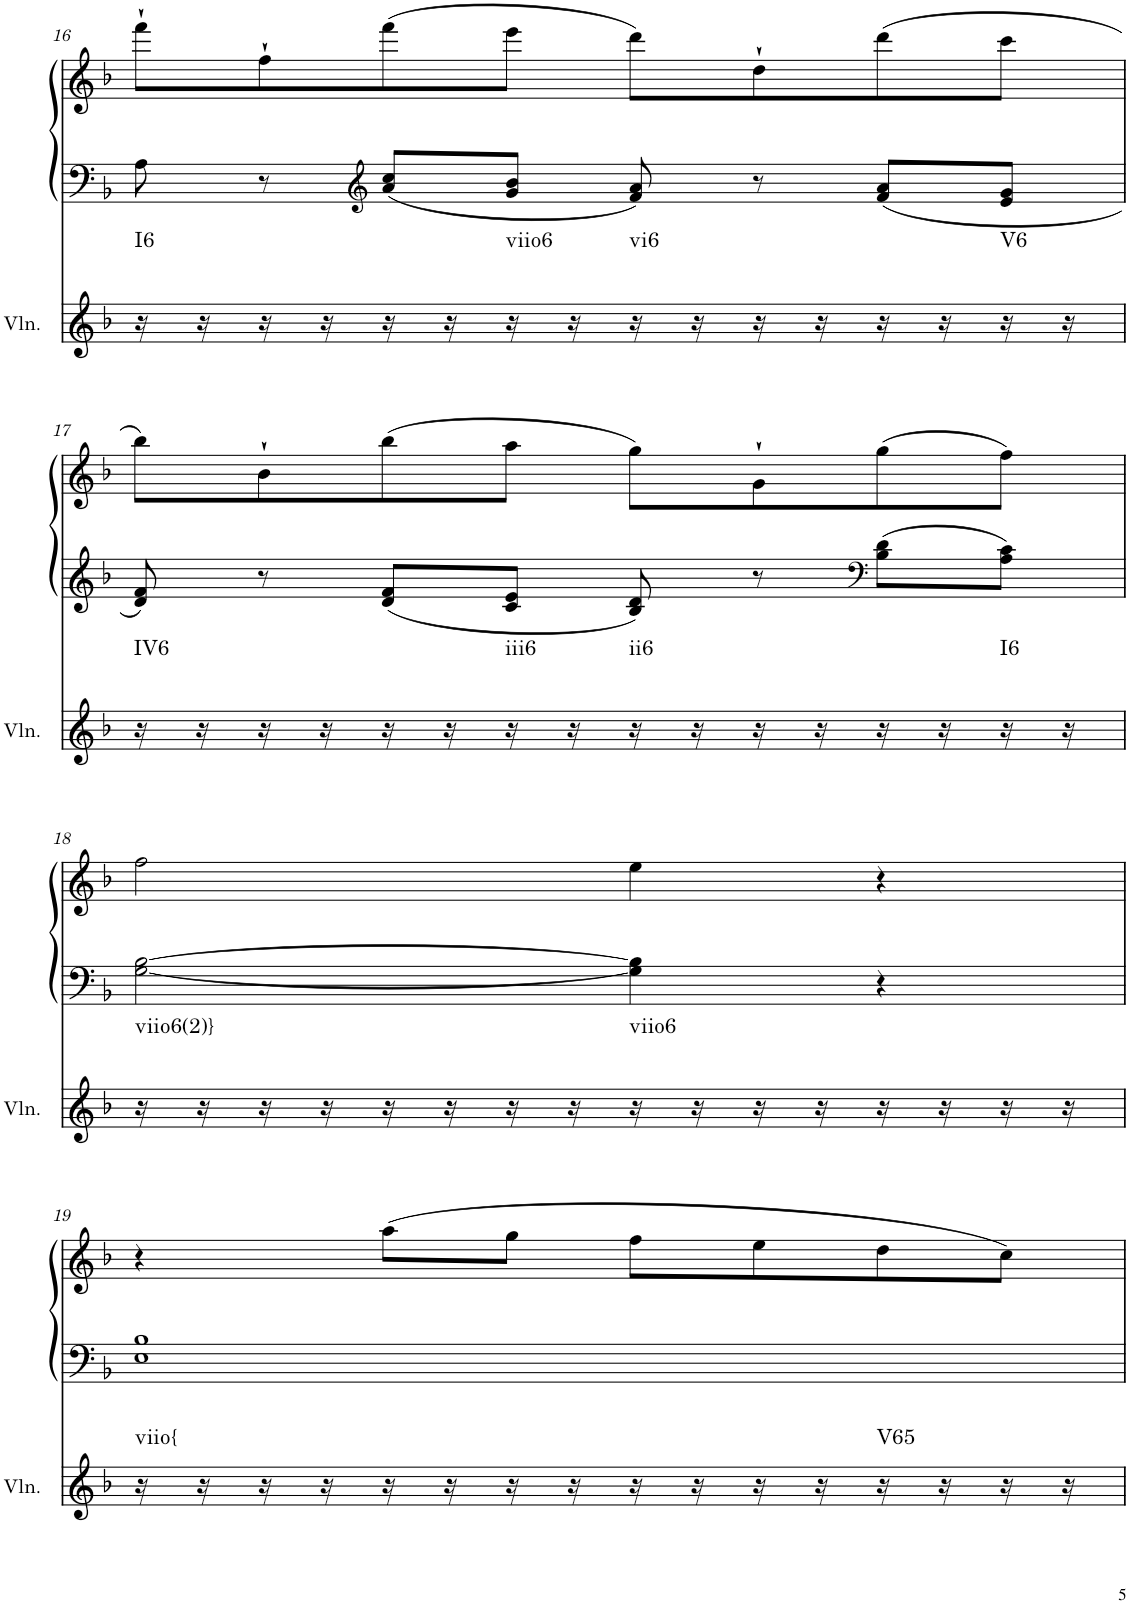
**kern	**harte	**kern	**kern
*part2	*part2	*part1	*part1
*staff3	*	*staff2	*staff1
*I"Violin	*	*I"unbenannt2	*
*I'Vln.	*	*	*
!!LO:PB:g=z
*clefG2	*	*clefF4	*clefG2
*k[b-]	*	*k[b-]	*k[b-]
*M2/2	*	*M2/2	*M2/2
=16	=16	=16	=16
!	!LO:H:kt=I6	!	!
16r	N	8A\	8fff`\L
16r	.	.	.
16r	.	8r	8ff`\
16r	.	.	.
*	*	*clefG2	*
16r	.	8a/ 8cc/L	(8fff\
16r	.	.	.
!	!LO:H:kt=viio6	!	!
16r	N	8g/ 8b-/J	8eee\J
16r	.	.	.
!	!LO:H:kt=vi6	!	!
16r	N	8f/ 8a/	8ddd\L)
16r	.	.	.
16r	.	8r	8dd`\
16r	.	.	.
16r	.	8f/ 8a/L	(8ddd\
16r	.	.	.
!	!LO:H:kt=V6	!	!
16r	N	8e/ 8g/J	8ccc\J
16r	.	.	.
!!LO:LB:g=z
=17	=17	=17	=17
!	!LO:H:kt=IV6	!	!
16r	N	8d/ 8f/	8bb-\L)
16r	.	.	.
16r	.	8r	8b-`\
16r	.	.	.
16r	.	8d/ 8f/L	(8bb-\
16r	.	.	.
!	!LO:H:kt=iii6	!	!
16r	N	8c/ 8e/J	8aa\J
16r	.	.	.
!	!LO:H:kt=ii6	!	!
16r	N	8B-/ 8d/	8gg\L)
16r	.	.	.
16r	.	8r	8g`\
16r	.	.	.
*	*	*clefF4	*
16r	.	8B-\ 8d\L	(8gg\
16r	.	.	.
!	!LO:H:kt=I6	!	!
16r	N	8A\ 8c\J	8ff\J)
16r	.	.	.
!!LO:LB:g=z
=18	=18	=18	=18
!	!LO:H:kt=viio6(2)}	!	!
16r	N	[2G\ [2B-\	2ff\
16r	.	.	.
16r	.	.	.
16r	.	.	.
16r	.	.	.
16r	.	.	.
16r	.	.	.
16r	.	.	.
!	!LO:H:kt=viio6	!	!
16r	N	4G\] 4B-\]	4ee\
16r	.	.	.
16r	.	.	.
16r	.	.	.
16r	.	4r	4r
16r	.	.	.
16r	.	.	.
16r	.	.	.
!!LO:LB:g=z
=19	=19	=19	=19
!	!LO:H:kt=viio{	!	!
16r	N	1E 1B-	4r
16r	.	.	.
16r	.	.	.
16r	.	.	.
16r	.	.	(8aa\L
16r	.	.	.
16r	.	.	8gg\J
16r	.	.	.
16r	.	.	8ff\L
16r	.	.	.
16r	.	.	8ee\
16r	.	.	.
!	!LO:H:kt=V65	!	!
16r	N	.	8dd\
16r	.	.	.
16r	.	.	8cc\J)
16r	.	.	.
=	=	=	=
*-	*-	*-	*-
